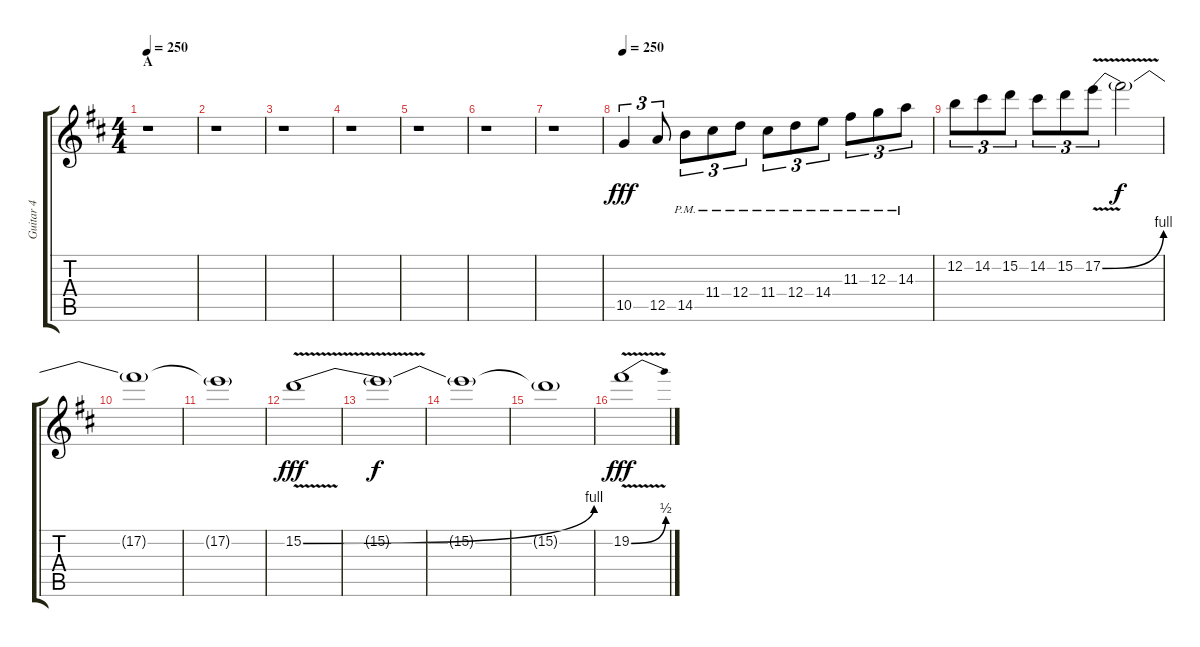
\track ("Guitar 4" "Guitar 4") {instrument distortionguitar}
\staff {score tabs}
\tuning (E4 B3 G3 D3 A2 E2) {hide}
\ts (4 4)
\section ("" "A")
\tempo 250
\tempo 180
\tempo 250
\clef g2
\ks d
r.1{dy fff instrument distortionguitar} |
r.1 |
r.1 |
r.1 |
r.1 |
r.1 |
r.1 |
\tempo 250
10.5.4{tu (3 2)} 12.5.8{tu (3 2)} 14.5{pm}.8{tu (3 2)} 11.4{pm}.8{tu (3 2)} 12.4{pm}.8{tu (3 2)} 11.4{pm}.8{tu (3 2)} 12.4{pm}.8{tu (3 2)} 14.4{pm}.8{tu (3 2)} 11.3{pm}.8{tu (3 2)} 12.3{pm}.8{tu (3 2)} 14.3{pm}.8{tu (3 2)} |
12.2.8{tu (3 2)} 14.2.8{tu (3 2)} 15.2.8{tu (3 2)} 14.2.8{tu (3 2)} 15.2.8{tu (3 2)} 17.2{be (bend 0 0 60 4) v}.8{tu (3 2)} 17.2{t}.2{dy f} |
17.2{t}.1 |
17.2{t}.1 |
15.2{be (bend 0 0 60 4) v}.1{dy fff} |
15.2{t}.1{dy f} |
15.2{t}.1 |
15.2{t}.1 |
19.2{be (bend 0 0 60 2) v}.1{dy fff}
